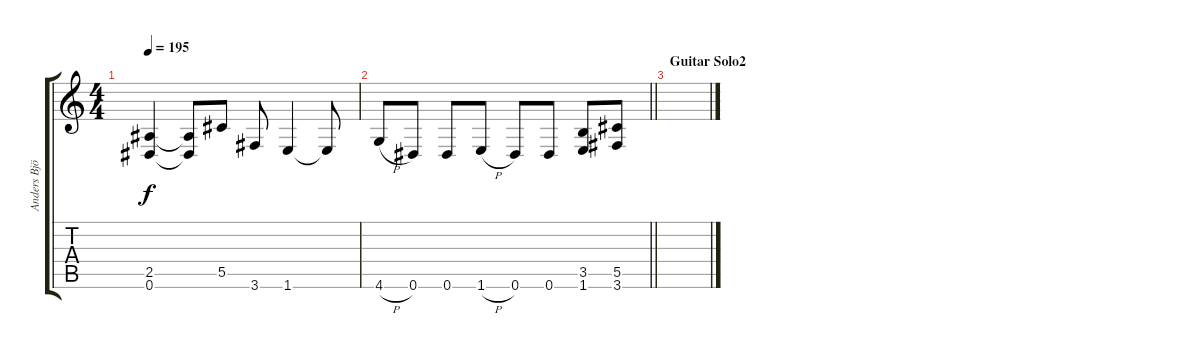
\track ("Anders Björler" "Anders Bjö") {instrument distortionguitar}
\staff {score tabs}
\tuning (Eb4 Bb3 Gb3 Db3 Ab2 Eb2) {hide}
\ts (4 4)
\tempo 195
\clef g2
\ks c
(2.5 0.6).4{dy f} (2.5{t} 0.6{t}).8 5.5.8 3.6.8 1.6.4 1.6{t}.8 |
\barLineRight lightlight
4.6{h}.8 0.6.8 0.6.8 1.6{h}.8 0.6.8 0.6.8 (3.5 1.6).8 (5.5 3.6).8 |
\section ("" "Guitar Solo2")
